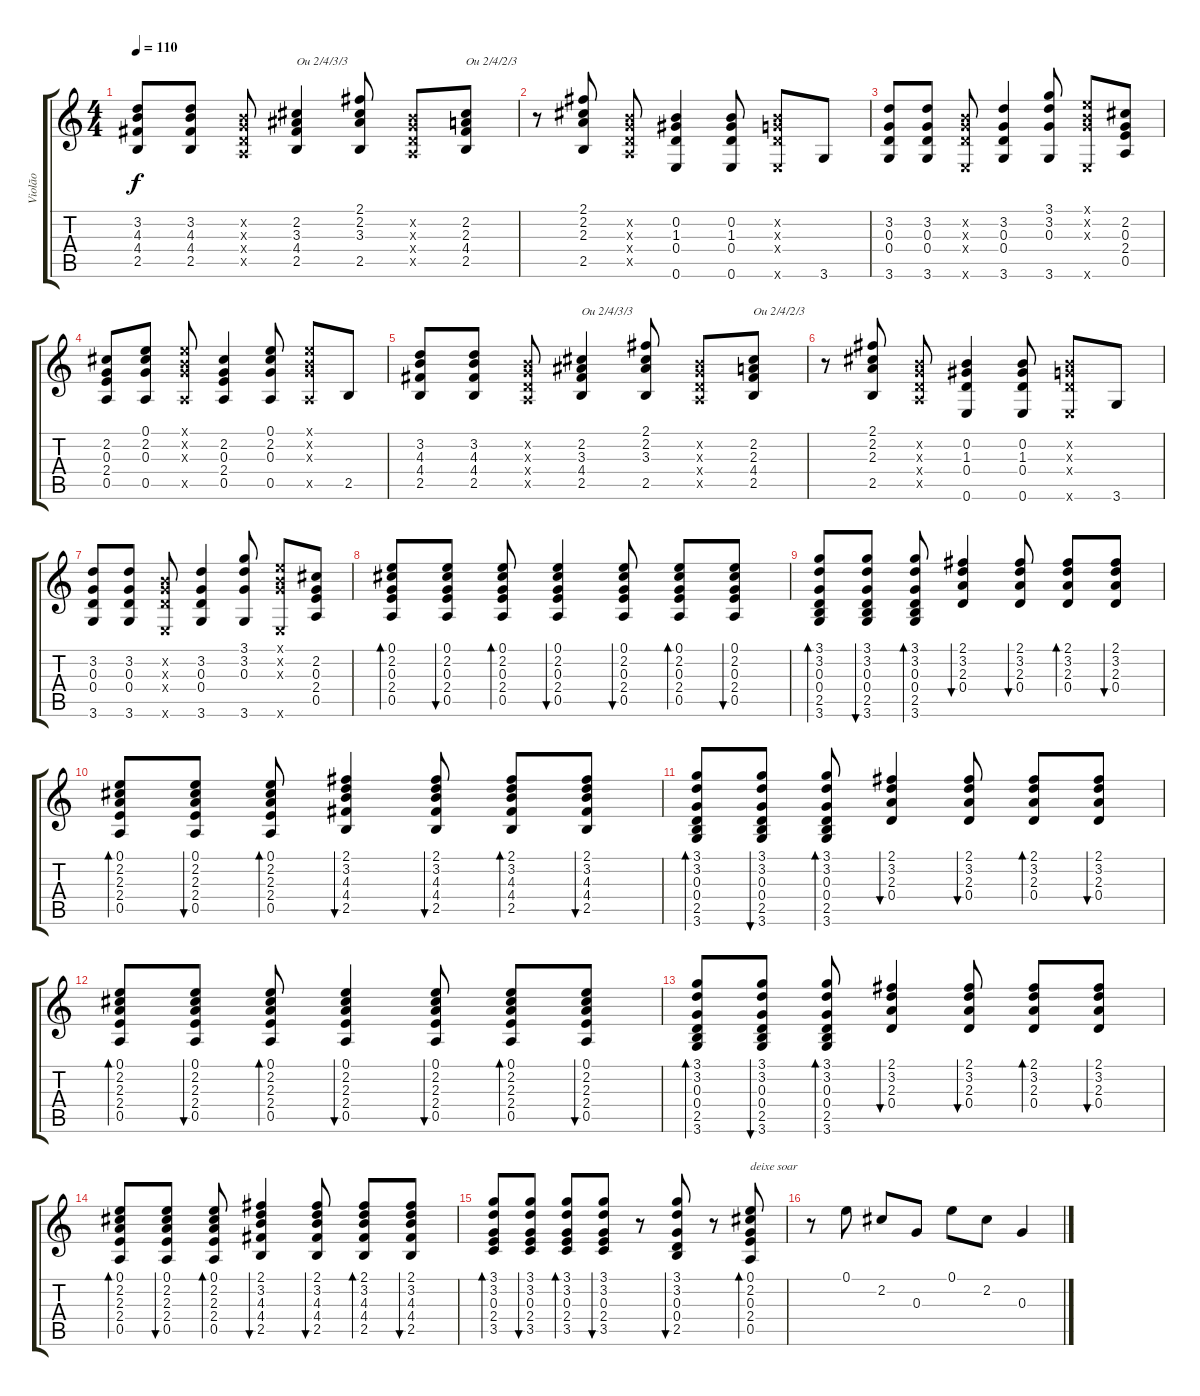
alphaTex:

\track ("Violão" "Violão") {instrument acousticguitarsteel}
\staff {score tabs}
\tuning (E4 B3 G3 D3 A2 E2) {hide}
\ts (4 4)
\tempo 110
\clef g2
\ks c
(3.2 4.3 4.4 2.5).8{dy f} (3.2 4.3 4.4 2.5).8 (0.2{x} 0.3{x} 0.4{x} 0.5{x}).8 (2.2 3.3 4.4 2.5).4{txt "Ou 2/4/3/3"} (2.1 2.2 3.3 2.5).8 (0.2{x} 0.3{x} 0.4{x} 0.5{x}).8 (2.2 2.3 4.4 2.5).8{txt "Ou 2/4/2/3"} |
r.8 (2.1 2.2 2.3 2.5).8 (0.2{x} 0.3{x} 0.4{x} 0.5{x}).8 (0.2 1.3 0.4 0.6).4 (0.2 1.3 0.4 0.6).8 (0.2{x} 0.3{x} 0.4{x} 0.6{x}).8 3.6.8 |
(3.2 0.3 0.4 3.6).8 (3.2 0.3 0.4 3.6).8 (0.2{x} 0.3{x} 0.4{x} 0.6{x}).8 (3.2 0.3 0.4 3.6).4 (3.1 3.2 0.3 3.6).8 (0.1{x} 0.2{x} 0.3{x} 0.6{x}).8 (2.2 0.3 2.4 0.5).8 |
(2.2 0.3 2.4 0.5).8 (0.1 2.2 0.3 0.5).8 (0.1{x} 0.2{x} 0.3{x} 0.5{x}).8 (2.2 0.3 2.4 0.5).4 (0.1 2.2 0.3 0.5).8 (0.1{x} 0.2{x} 0.3{x} 0.5{x}).8 2.5.8 |
(3.2 4.3 4.4 2.5).8 (3.2 4.3 4.4 2.5).8 (0.2{x} 0.3{x} 0.4{x} 0.5{x}).8 (2.2 3.3 4.4 2.5).4{txt "Ou 2/4/3/3"} (2.1 2.2 3.3 2.5).8 (0.2{x} 0.3{x} 0.4{x} 0.5{x}).8 (2.2 2.3 4.4 2.5).8{txt "Ou 2/4/2/3"} |
r.8 (2.1 2.2 2.3 2.5).8 (0.2{x} 0.3{x} 0.4{x} 0.5{x}).8 (0.2 1.3 0.4 0.6).4 (0.2 1.3 0.4 0.6).8 (0.2{x} 0.3{x} 0.4{x} 0.6{x}).8 3.6.8 |
(3.2 0.3 0.4 3.6).8 (3.2 0.3 0.4 3.6).8 (0.2{x} 0.3{x} 0.4{x} 0.6{x}).8 (3.2 0.3 0.4 3.6).4 (3.1 3.2 0.3 3.6).8 (0.1{x} 0.2{x} 0.3{x} 0.6{x}).8 (2.2 0.3 2.4 0.5).8 |
(0.1 2.2 0.3 2.4 0.5).8{bd 30} (0.1 2.2 0.3 2.4 0.5).8{bu 30} (0.1 2.2 0.3 2.4 0.5).8{bd 30} (0.1 2.2 0.3 2.4 0.5).4{bu 30} (0.1 2.2 0.3 2.4 0.5).8{bu 30} (0.1 2.2 0.3 2.4 0.5).8{bd 30} (0.1 2.2 0.3 2.4 0.5).8{bu 30} |
(3.1 3.2 0.3 0.4 2.5 3.6).8{bd 30} (3.1 3.2 0.3 0.4 2.5 3.6).8{bu 30} (3.1 3.2 0.3 0.4 2.5 3.6).8{bd 30} (2.1 3.2 2.3 0.4).4{bu 30} (2.1 3.2 2.3 0.4).8{bu 30} (2.1 3.2 2.3 0.4).8{bd 30} (2.1 3.2 2.3 0.4).8{bu 30} |
(0.1 2.2 2.3 2.4 0.5).8{bd 30} (0.1 2.2 2.3 2.4 0.5).8{bu 30} (0.1 2.2 2.3 2.4 0.5).8{bd 30} (2.1 3.2 4.3 4.4 2.5).4{bu 30} (2.1 3.2 4.3 4.4 2.5).8{bu 30} (2.1 3.2 4.3 4.4 2.5).8{bd 30} (2.1 3.2 4.3 4.4 2.5).8{bu 30} |
(3.1 3.2 0.3 0.4 2.5 3.6).8{bd 30} (3.1 3.2 0.3 0.4 2.5 3.6).8{bu 30} (3.1 3.2 0.3 0.4 2.5 3.6).8{bd 30} (2.1 3.2 2.3 0.4).4{bu 30} (2.1 3.2 2.3 0.4).8{bu 30} (2.1 3.2 2.3 0.4).8{bd 30} (2.1 3.2 2.3 0.4).8{bu 30} |
(0.1 2.2 2.3 2.4 0.5).8{bd 30} (0.1 2.2 2.3 2.4 0.5).8{bu 30} (0.1 2.2 2.3 2.4 0.5).8{bd 30} (0.1 2.2 2.3 2.4 0.5).4{bu 30} (0.1 2.2 2.3 2.4 0.5).8{bu 30} (0.1 2.2 2.3 2.4 0.5).8{bd 30} (0.1 2.2 2.3 2.4 0.5).8{bu 30} |
(3.1 3.2 0.3 0.4 2.5 3.6).8{bd 30} (3.1 3.2 0.3 0.4 2.5 3.6).8{bu 30} (3.1 3.2 0.3 0.4 2.5 3.6).8{bd 30} (2.1 3.2 2.3 0.4).4{bu 30} (2.1 3.2 2.3 0.4).8{bu 30} (2.1 3.2 2.3 0.4).8{bd 30} (2.1 3.2 2.3 0.4).8{bu 30} |
(0.1 2.2 2.3 2.4 0.5).8{bd 30} (0.1 2.2 2.3 2.4 0.5).8{bu 30} (0.1 2.2 2.3 2.4 0.5).8{bd 30} (2.1 3.2 4.3 4.4 2.5).4{bu 30} (2.1 3.2 4.3 4.4 2.5).8{bu 30} (2.1 3.2 4.3 4.4 2.5).8{bd 30} (2.1 3.2 4.3 4.4 2.5).8{bu 60} |
(3.1 3.2 0.3 2.4 3.5).8{bd 30} (3.1 3.2 0.3 2.4 3.5).8{bu 30} (3.1 3.2 0.3 2.4 3.5).8{bd 30} (3.1 3.2 0.3 2.4 3.5).8{bu 30} r.8 (3.1 3.2 0.3 0.4 2.5).8{bu 30} r.8 (0.1 2.2 0.3 2.4 0.5).8{bd 30 txt "deixe soar"} |
r.8 0.1.8 2.2.8 0.3.8 0.1.8 2.2.8 0.3.4
